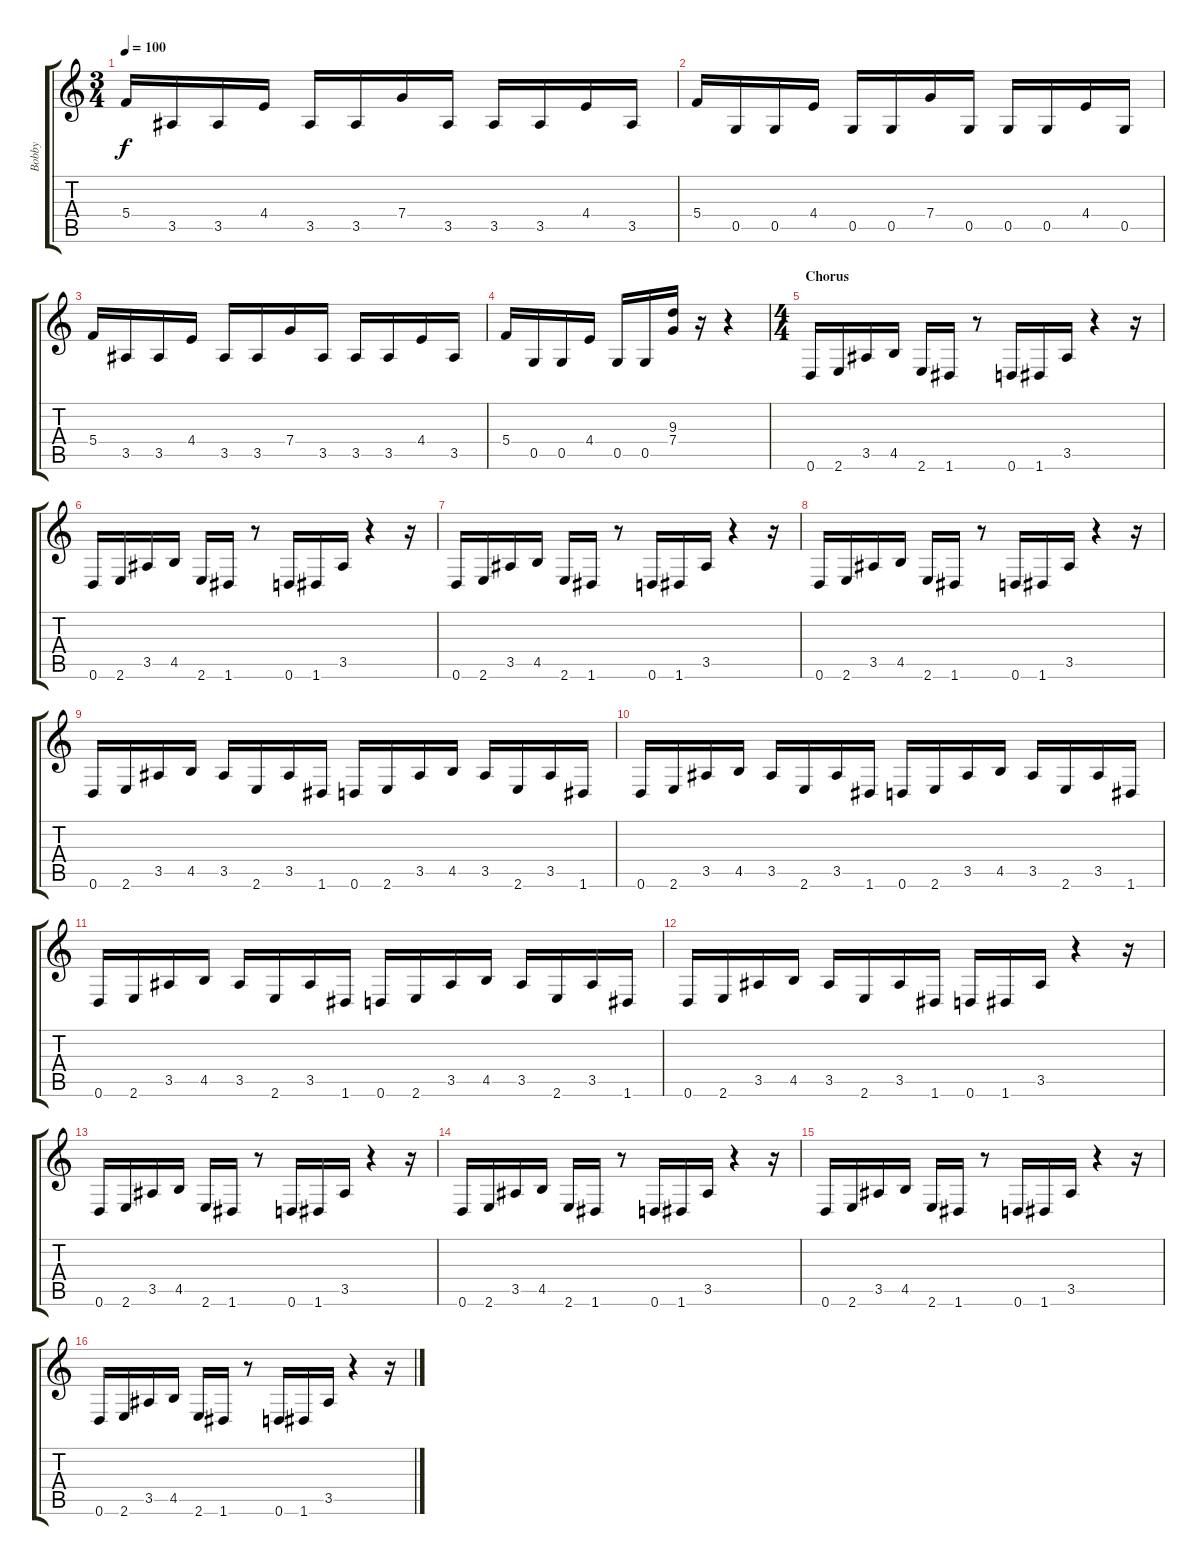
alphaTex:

\track ("Bobby" "Bobby") {instrument distortionguitar}
\staff {score tabs}
\tuning (D4 A3 F3 C3 G2 D2) {hide}
\ts (3 4)
\tempo 100
\clef g2
\ks c
5.4.16{dy f} 3.5.16 3.5.16 4.4.16 3.5.16 3.5.16 7.4.16 3.5.16 3.5.16 3.5.16 4.4.16 3.5.16 |
5.4.16 0.5.16 0.5.16 4.4.16 0.5.16 0.5.16 7.4.16 0.5.16 0.5.16 0.5.16 4.4.16 0.5.16 |
5.4.16 3.5.16 3.5.16 4.4.16 3.5.16 3.5.16 7.4.16 3.5.16 3.5.16 3.5.16 4.4.16 3.5.16 |
5.4.16 0.5.16 0.5.16 4.4.16 0.5.16 0.5.16 (9.3 7.4).16 r.16 r.4 |
\ts (4 4)
\section ("" "Chorus")
0.6.16 2.6.16 3.5.16 4.5.16 2.6.16 1.6.16 r.8 0.6.16 1.6.16 3.5.16 r.4 r.16 |
0.6.16 2.6.16 3.5.16 4.5.16 2.6.16 1.6.16 r.8 0.6.16 1.6.16 3.5.16 r.4 r.16 |
0.6.16 2.6.16 3.5.16 4.5.16 2.6.16 1.6.16 r.8 0.6.16 1.6.16 3.5.16 r.4 r.16 |
0.6.16 2.6.16 3.5.16 4.5.16 2.6.16 1.6.16 r.8 0.6.16 1.6.16 3.5.16 r.4 r.16 |
0.6.16 2.6.16 3.5.16 4.5.16 3.5.16 2.6.16 3.5.16 1.6.16 0.6.16 2.6.16 3.5.16 4.5.16 3.5.16 2.6.16 3.5.16 1.6.16 |
0.6.16 2.6.16 3.5.16 4.5.16 3.5.16 2.6.16 3.5.16 1.6.16 0.6.16 2.6.16 3.5.16 4.5.16 3.5.16 2.6.16 3.5.16 1.6.16 |
0.6.16 2.6.16 3.5.16 4.5.16 3.5.16 2.6.16 3.5.16 1.6.16 0.6.16 2.6.16 3.5.16 4.5.16 3.5.16 2.6.16 3.5.16 1.6.16 |
0.6.16 2.6.16 3.5.16 4.5.16 3.5.16 2.6.16 3.5.16 1.6.16 0.6.16 1.6.16 3.5.16 r.4 r.16 |
0.6.16 2.6.16 3.5.16 4.5.16 2.6.16 1.6.16 r.8 0.6.16 1.6.16 3.5.16 r.4 r.16 |
0.6.16 2.6.16 3.5.16 4.5.16 2.6.16 1.6.16 r.8 0.6.16 1.6.16 3.5.16 r.4 r.16 |
0.6.16 2.6.16 3.5.16 4.5.16 2.6.16 1.6.16 r.8 0.6.16 1.6.16 3.5.16 r.4 r.16 |
0.6.16 2.6.16 3.5.16 4.5.16 2.6.16 1.6.16 r.8 0.6.16 1.6.16 3.5.16 r.4 r.16
